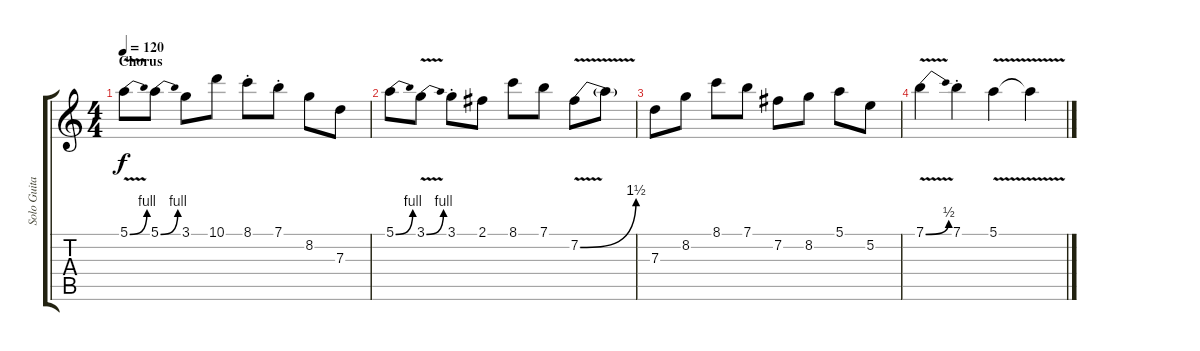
\track ("Solo Guitar" "Solo Guita") {instrument acousticguitarsteel}
\staff {score tabs}
\tuning (E4 B3 G3 D3 A2 E2) {hide}
\ts (4 4)
\section ("" "Chorus")
\tempo 120
\clef g2
\ks c
5.1{be (bend 0 0 60 4) v}.8{dy f} 5.1{be (bend 0 0 60 4)}.8 3.1.8 10.1.8 8.1{st}.8 7.1{st}.8 8.2.8 7.3.8 |
5.1{be (bend 0 0 60 4)}.8 3.1{be (bend 0 0 60 4) v}.8 3.1{st}.8 2.1.8 8.1.8 7.1.8 7.2{be (bend 0 0 60 6) v}.8 7.2{t}.8 |
7.3.8 8.2.8 8.1.8 7.1.8 7.2.8 8.2.8 5.1.8 5.2.8 |
7.1{be (bend 0 0 60 2) v}.4 7.1{st}.4 5.1{v}.4 5.1{t}.4
